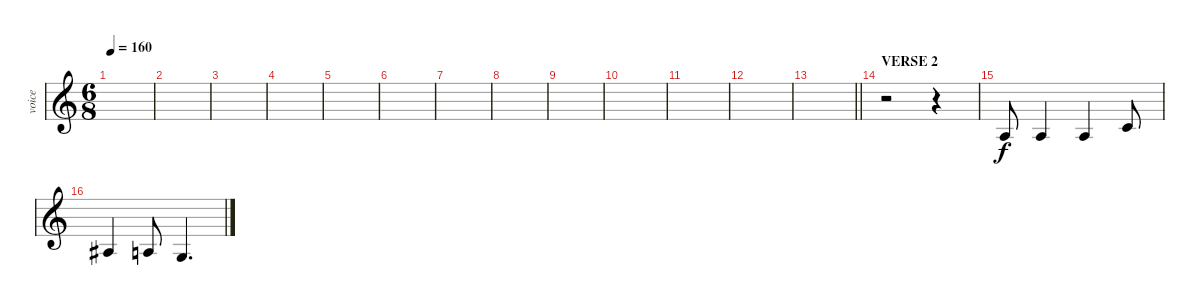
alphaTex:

\track ("voice" "voice") {instrument altosax}
\staff {score}
\tuning (E4 B3 G3 D3 A2 E2) {hide}
\ts (6 8)
\tempo 160
\clef g2
\ks c
|
|
|
|
|
|
|
|
|
|
|
|
\barLineRight lightlight
|
\section ("" "VERSE 2")
r.2 r.4 |
2.3.8 2.3.4 2.3.4 1.2.8 |
3.3.4 2.3.8 0.3.4{d}
